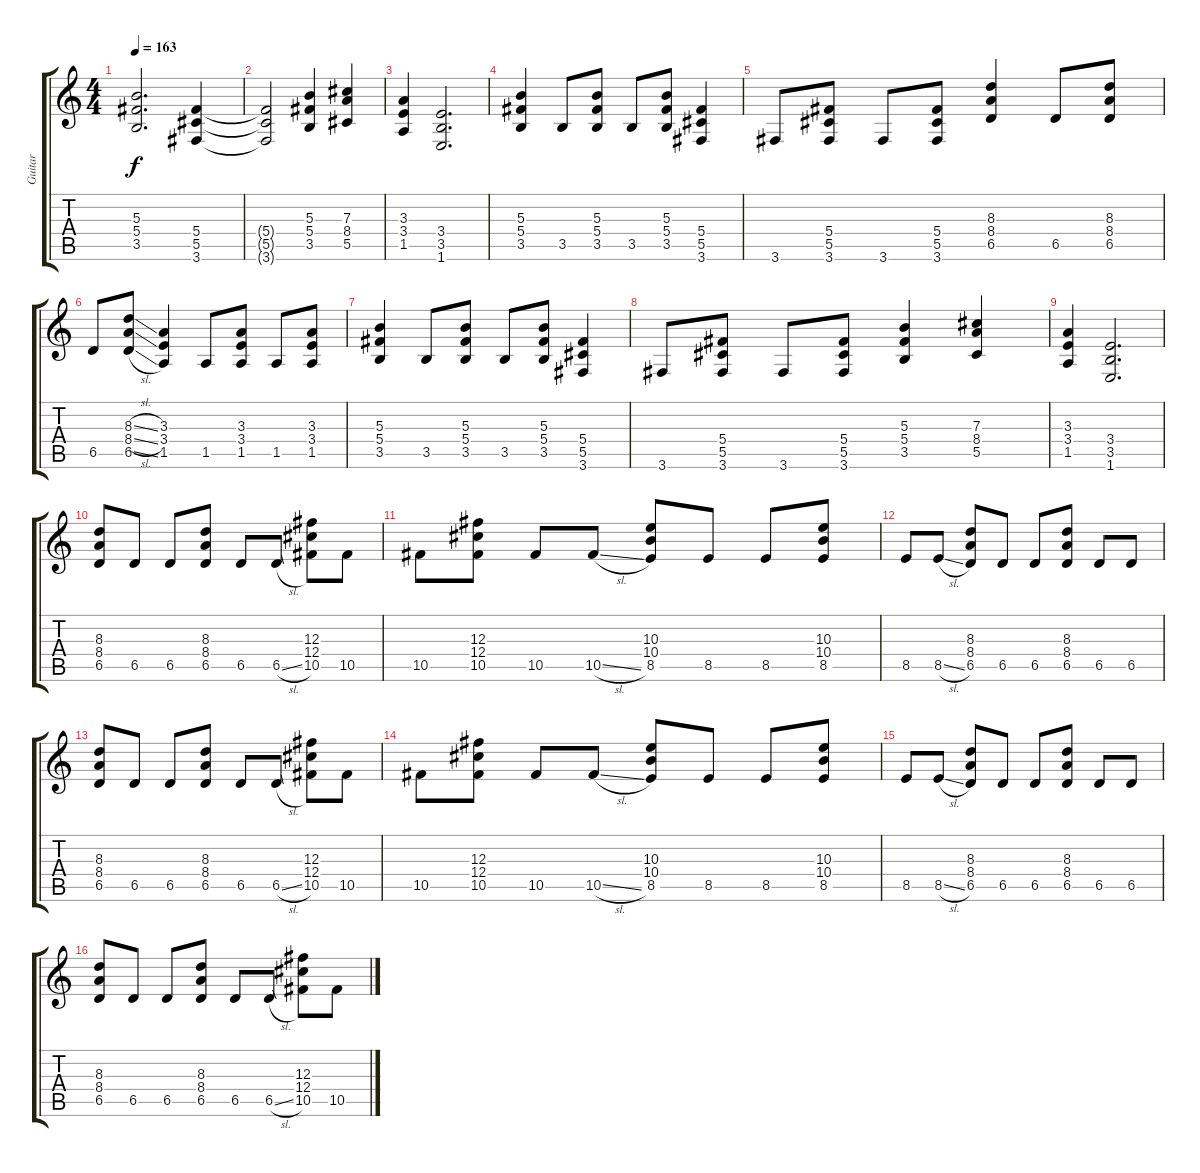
\track ("Guitar" "Guitar") {instrument distortionguitar}
\staff {score tabs}
\tuning (Eb4 Bb3 Gb3 Db3 Ab2 Eb2) {hide}
\ts (4 4)
\tempo 163
\clef g2
\ks c
(5.3 5.4 3.5).2{d dy f} (5.4 5.5 3.6).4 |
(5.4{t} 5.5{t} 3.6{t}).2 (5.3 5.4 3.5).4 (7.3 8.4 5.5).4 |
(3.3 3.4 1.5).4 (3.4 3.5 1.6).2{d} |
(5.3 5.4 3.5).4 3.5.8 (5.3 5.4 3.5).8 3.5.8 (5.3 5.4 3.5).8 (5.4 5.5 3.6).4 |
3.6.8 (5.4 5.5 3.6).8 3.6.8 (5.4 5.5 3.6).8 (8.3 8.4 6.5).4 6.5.8 (8.3 8.4 6.5).8 |
6.5.8 (8.3{sl} 8.4{sl} 6.5{sl}).8 (3.3 3.4 1.5).4 1.5.8 (3.3 3.4 1.5).8 1.5.8 (3.3 3.4 1.5).8 |
(5.3 5.4 3.5).4 3.5.8 (5.3 5.4 3.5).8 3.5.8 (5.3 5.4 3.5).8 (5.4 5.5 3.6).4 |
3.6.8 (5.4 5.5 3.6).8 3.6.8 (5.4 5.5 3.6).8 (5.3 5.4 3.5).4 (7.3 8.4 5.5).4 |
(3.3 3.4 1.5).4 (3.4 3.5 1.6).2{d} |
(8.3 8.4 6.5).8 6.5.8 6.5.8 (8.3 8.4 6.5).8 6.5.8 6.5{sl}.8 (12.3 12.4 10.5).8 10.5.8 |
10.5.8 (12.3 12.4 10.5).8 10.5.8 10.5{sl}.8 (10.3 10.4 8.5).8 8.5.8 8.5.8 (10.3 10.4 8.5).8 |
8.5.8 8.5{sl}.8 (8.3 8.4 6.5).8 6.5.8 6.5.8 (8.3 8.4 6.5).8 6.5.8 6.5.8 |
(8.3 8.4 6.5).8 6.5.8 6.5.8 (8.3 8.4 6.5).8 6.5.8 6.5{sl}.8 (12.3 12.4 10.5).8 10.5.8 |
10.5.8 (12.3 12.4 10.5).8 10.5.8 10.5{sl}.8 (10.3 10.4 8.5).8 8.5.8 8.5.8 (10.3 10.4 8.5).8 |
8.5.8 8.5{sl}.8 (8.3 8.4 6.5).8 6.5.8 6.5.8 (8.3 8.4 6.5).8 6.5.8 6.5.8 |
(8.3 8.4 6.5).8 6.5.8 6.5.8 (8.3 8.4 6.5).8 6.5.8 6.5{sl}.8 (12.3 12.4 10.5).8 10.5.8
